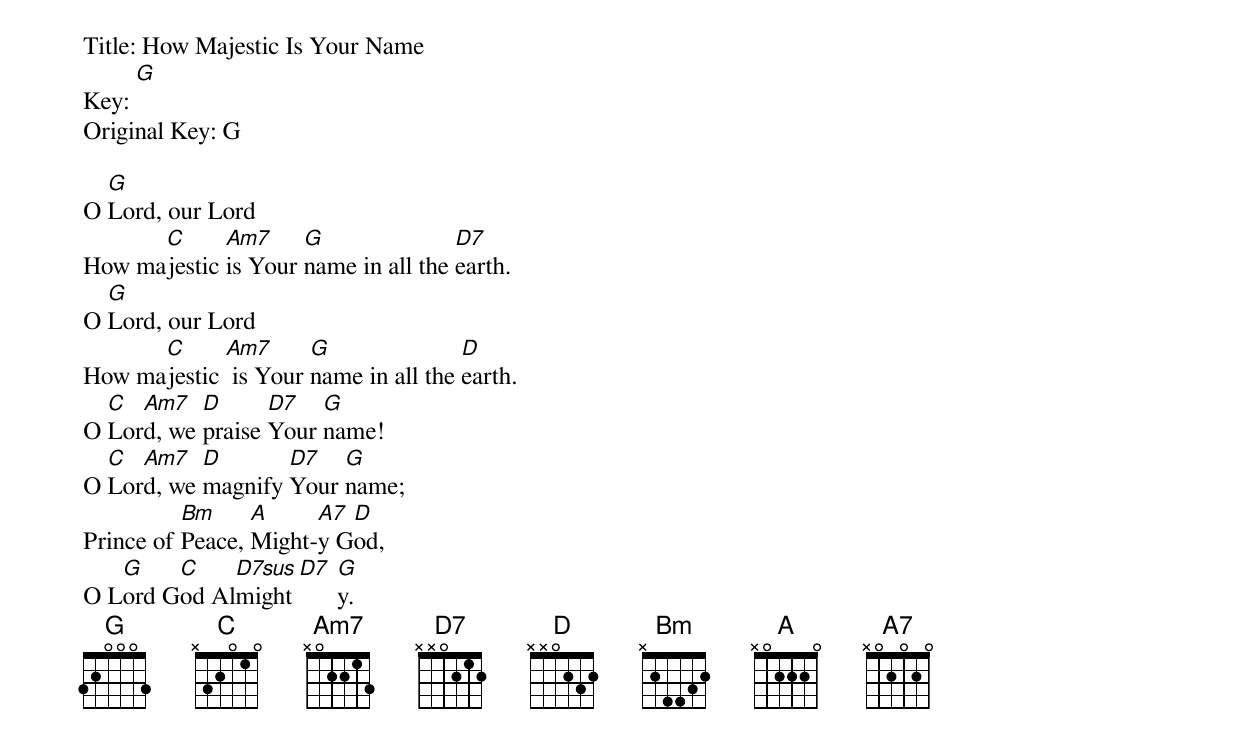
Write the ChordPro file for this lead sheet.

Title: How Majestic Is Your Name
Key: [G]
Original Key: G

O [G]Lord, our Lord
How ma[C]jestic [Am7]is Your [G]name in all the [D7]earth.
O [G]Lord, our Lord
How ma[C]jestic [Am7] is Your [G]name in all the [D]earth.
O [C]Lor[Am7]d, we [D]praise [D7]Your [G]name!
O [C]Lor[Am7]d, we [D]magnify [D7]Your [G]name;
Prince of [Bm]Peace, [A]Might-[A7]y G[D]od,
O L[G]ord G[C]od Al[D7sus]might [D7] [G]y.
